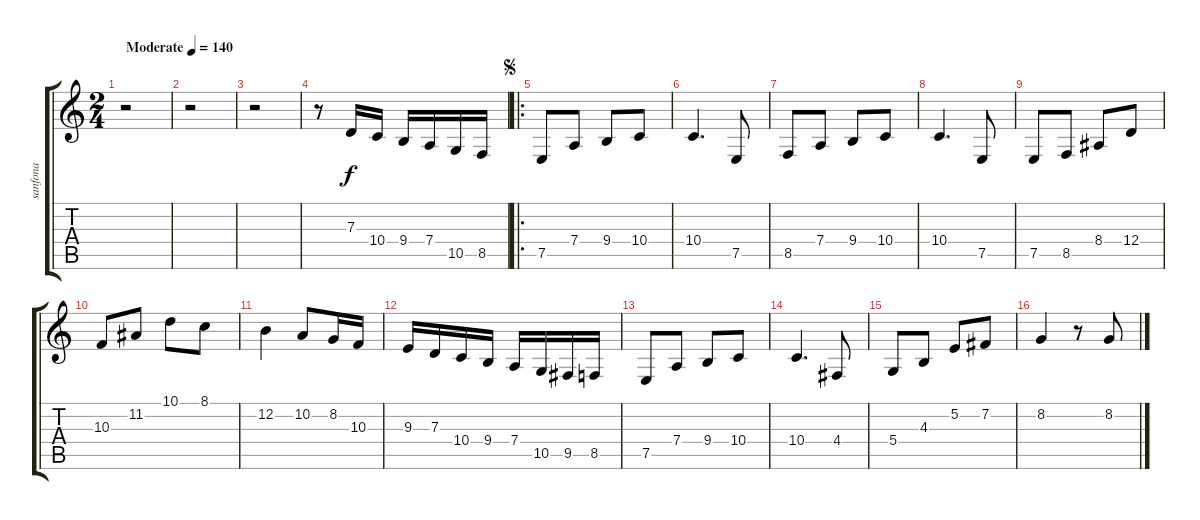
\track ("sanfona" "sanfona") {instrument accordion}
\staff {score tabs}
\tuning (E4 B3 G3 D3 A2 E2) {hide}
\ts (2 4)
\tempo (140 "Moderate")
\clef g2
\ks c
r.2{dy f instrument accordion} |
r.2 |
r.2 |
r.8 7.3.16 10.4.16 9.4.16 7.4.16 10.5.16 8.5.16 |
\ro
\jump segno
7.5.8 7.4.8 9.4.8 10.4.8 |
10.4.4{d} 7.5.8 |
8.5.8 7.4.8 9.4.8 10.4.8 |
10.4.4{d} 7.5.8 |
7.5.8 8.5.8 8.4.8 12.4.8 |
10.3.8 11.2.8 10.1.8 8.1.8 |
12.2.4 10.2.8 8.2.16 10.3.16 |
9.3.16 7.3.16 10.4.16 9.4.16 7.4.16 10.5.16 9.5.16 8.5.16 |
7.5.8 7.4.8 9.4.8 10.4.8 |
10.4.4{d} 4.4.8 |
5.4.8 4.3.8 5.2.8 7.2.8 |
8.2.4 r.8 8.2.8
